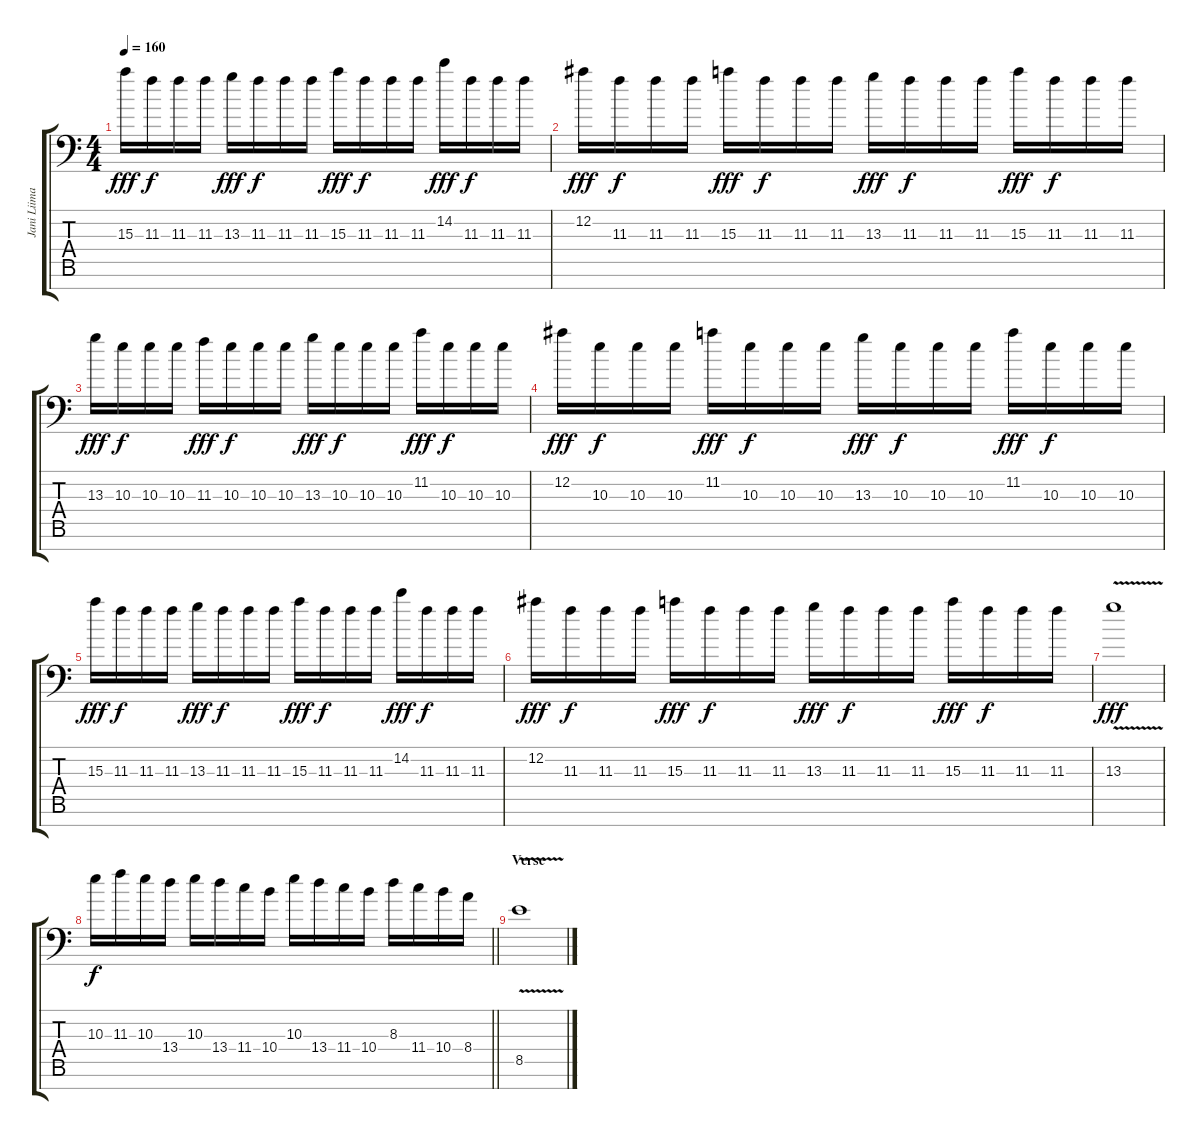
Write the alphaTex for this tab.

\track ("Jani Liimatainen (Lead)" "Jani Liima") {instrument distortionguitar}
\staff {score tabs}
\tuning (Eb4 Bb3 Gb3 Db3 Ab2 Eb2 C-1) {hide}
\ts (4 4)
\tempo 160
\clef f4
\ks c
15.3.16{dy fff} 11.3.16{dy f} 11.3.16 11.3.16 13.3.16{dy fff} 11.3.16{dy f} 11.3.16 11.3.16 15.3.16{dy fff} 11.3.16{dy f} 11.3.16 11.3.16 14.2.16{dy fff} 11.3.16{dy f} 11.3.16 11.3.16 |
12.2.16{dy fff} 11.3.16{dy f} 11.3.16 11.3.16 15.3.16{dy fff} 11.3.16{dy f} 11.3.16 11.3.16 13.3.16{dy fff} 11.3.16{dy f} 11.3.16 11.3.16 15.3.16{dy fff} 11.3.16{dy f} 11.3.16 11.3.16 |
13.3.16{dy fff} 10.3.16{dy f} 10.3.16 10.3.16 11.3.16{dy fff} 10.3.16{dy f} 10.3.16 10.3.16 13.3.16{dy fff} 10.3.16{dy f} 10.3.16 10.3.16 11.2.16{dy fff} 10.3.16{dy f} 10.3.16 10.3.16 |
12.2.16{dy fff} 10.3.16{dy f} 10.3.16 10.3.16 11.2.16{dy fff} 10.3.16{dy f} 10.3.16 10.3.16 13.3.16{dy fff} 10.3.16{dy f} 10.3.16 10.3.16 11.2.16{dy fff} 10.3.16{dy f} 10.3.16 10.3.16 |
15.3.16{dy fff} 11.3.16{dy f} 11.3.16 11.3.16 13.3.16{dy fff} 11.3.16{dy f} 11.3.16 11.3.16 15.3.16{dy fff} 11.3.16{dy f} 11.3.16 11.3.16 14.2.16{dy fff} 11.3.16{dy f} 11.3.16 11.3.16 |
12.2.16{dy fff} 11.3.16{dy f} 11.3.16 11.3.16 15.3.16{dy fff} 11.3.16{dy f} 11.3.16 11.3.16 13.3.16{dy fff} 11.3.16{dy f} 11.3.16 11.3.16 15.3.16{dy fff} 11.3.16{dy f} 11.3.16 11.3.16 |
13.3{v}.1{dy fff} |
\barLineRight lightlight
10.3.16{dy f} 11.3.16 10.3.16 13.4.16 10.3.16 13.4.16 11.4.16 10.4.16 10.3.16 13.4.16 11.4.16 10.4.16 8.3.16 11.4.16 10.4.16 8.4.16 |
\section ("" "Verse")
8.5{v}.1
